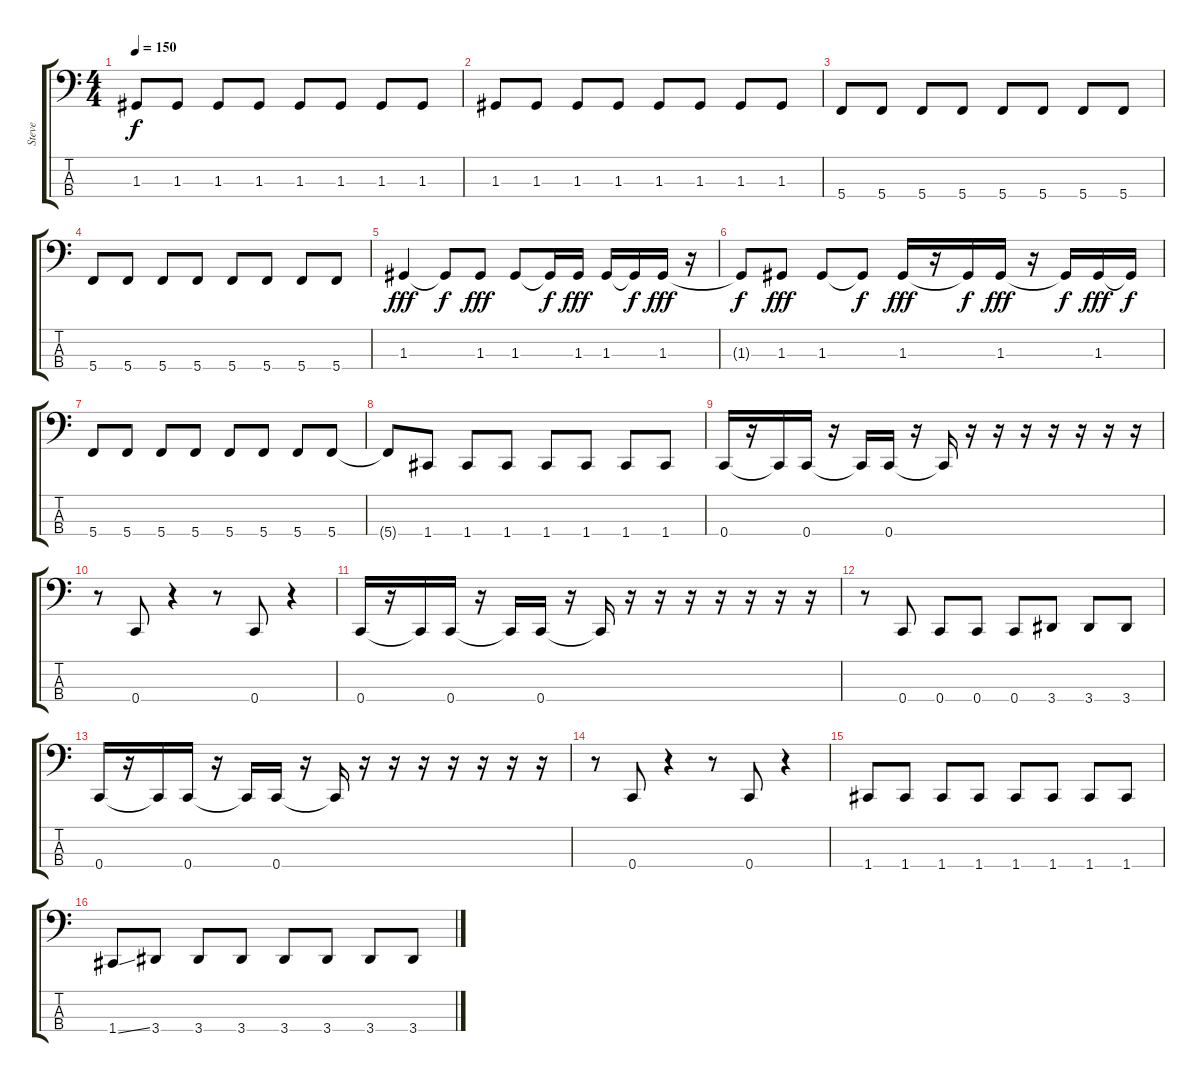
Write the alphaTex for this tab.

\track ("Steve" "Steve") {instrument electricbassfinger}
\staff {score tabs}
\tuning (F2 C2 G1 C1) {hide}
\ts (4 4)
\tempo 150
\clef f4
\ks c
1.3.8{dy f} 1.3.8 1.3.8 1.3.8 1.3.8 1.3.8 1.3.8 1.3.8 |
1.3.8 1.3.8 1.3.8 1.3.8 1.3.8 1.3.8 1.3.8 1.3.8 |
5.4.8 5.4.8 5.4.8 5.4.8 5.4.8 5.4.8 5.4.8 5.4.8 |
5.4.8 5.4.8 5.4.8 5.4.8 5.4.8 5.4.8 5.4.8 5.4.8 |
1.3.4{dy fff} 1.3{t}.8{dy f} 1.3.8{dy fff} 1.3.8 1.3{t}.16{dy f} 1.3.16{dy fff} 1.3.16 1.3{t}.16{dy f} 1.3.16{dy fff} r.16 |
1.3{t}.8{dy f} 1.3.8{dy fff} 1.3.8 1.3{t}.8{dy f} 1.3.16{dy fff} r.16 1.3{t}.16{dy f} 1.3.16{dy fff} r.16 1.3{t}.16{dy f} 1.3.16{dy fff} 1.3{t}.16{dy f} |
5.4.8 5.4.8 5.4.8 5.4.8 5.4.8 5.4.8 5.4.8 5.4.8 |
5.4{t}.8 1.4.8 1.4.8 1.4.8 1.4.8 1.4.8 1.4.8 1.4.8 |
0.4.16 r.16 0.4{t}.16 0.4.16 r.16 0.4{t}.16 0.4.16 r.16 0.4{t}.16 r.16 r.16 r.16 r.16 r.16 r.16 r.16 |
r.8 0.4.8 r.4 r.8 0.4.8 r.4 |
0.4.16 r.16 0.4{t}.16 0.4.16 r.16 0.4{t}.16 0.4.16 r.16 0.4{t}.16 r.16 r.16 r.16 r.16 r.16 r.16 r.16 |
r.8 0.4.8 0.4.8 0.4.8 0.4.8 3.4.8 3.4.8 3.4.8 |
0.4.16 r.16 0.4{t}.16 0.4.16 r.16 0.4{t}.16 0.4.16 r.16 0.4{t}.16 r.16 r.16 r.16 r.16 r.16 r.16 r.16 |
r.8 0.4.8 r.4 r.8 0.4.8 r.4 |
1.4.8 1.4.8 1.4.8 1.4.8 1.4.8 1.4.8 1.4.8 1.4.8 |
1.4{ss}.8 3.4.8 3.4.8 3.4.8 3.4.8 3.4.8 3.4.8 3.4.8
